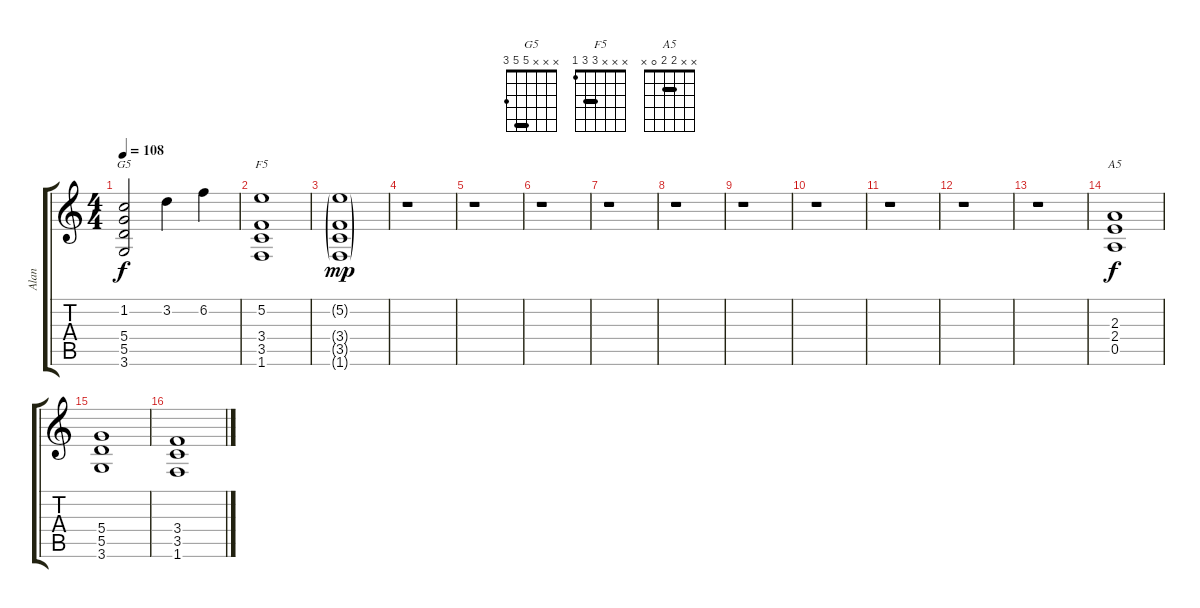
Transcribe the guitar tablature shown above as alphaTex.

\track ("Alan" "Alan") {instrument distortionguitar}
\staff {score tabs}
\tuning (E4 B3 G3 D3 A2 E2) {hide}
\chord ("G5" x x x 5 5 3) {barre 5}
\chord ("F5" x x x 3 3 1) {barre 3}
\chord ("A5" x x 2 2 0 x) {barre 2}
\ts (4 4)
\tempo 108
\clef g2
\ks c
(1.2 5.4 5.5 3.6).2{ch "G5" dy f} 3.2.4 6.2.4 |
(5.2 3.4 3.5 1.6).1{ch "F5"} |
(5.2{g} 3.4{g} 3.5{g} 1.6{g}).1{dy mp} |
r.1 |
r.1 |
r.1 |
r.1 |
r.1 |
r.1 |
r.1 |
r.1 |
r.1 |
r.1 |
(2.3 2.4 0.5).1{ch "A5" dy f} |
(5.4 5.5 3.6).1 |
(3.4 3.5 1.6).1
